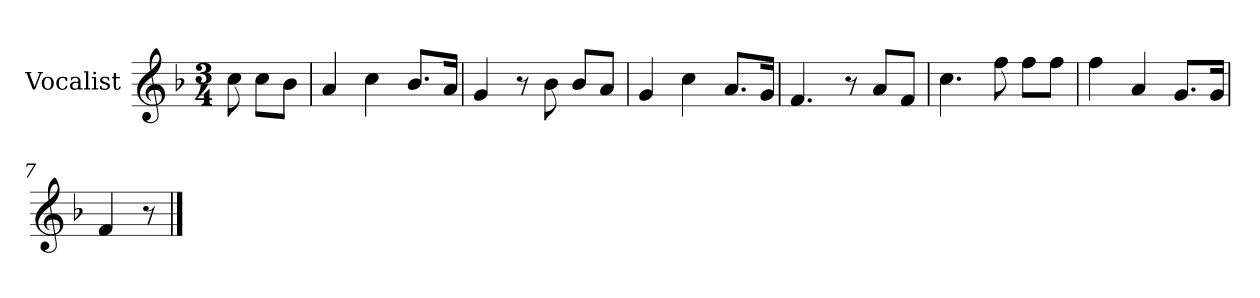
**kern
*part1
*staff1
*I"Vocalist
*k[b-]
*F:
*M3/4
=
8cc
8ccL
8b-J
=1
4a
4cc
8.b-L
16aJk
=2
4g
8r
8b-
8b-L
8aJ
=3
4g
4cc
8.aL
16gJk
=4
4.f
8r
8aL
8fJ
=5
4.cc
8ff
8ffL
8ffJ
=6
4ff
4a
8.gL
16gJk
=7
4f
8r
==
*-
